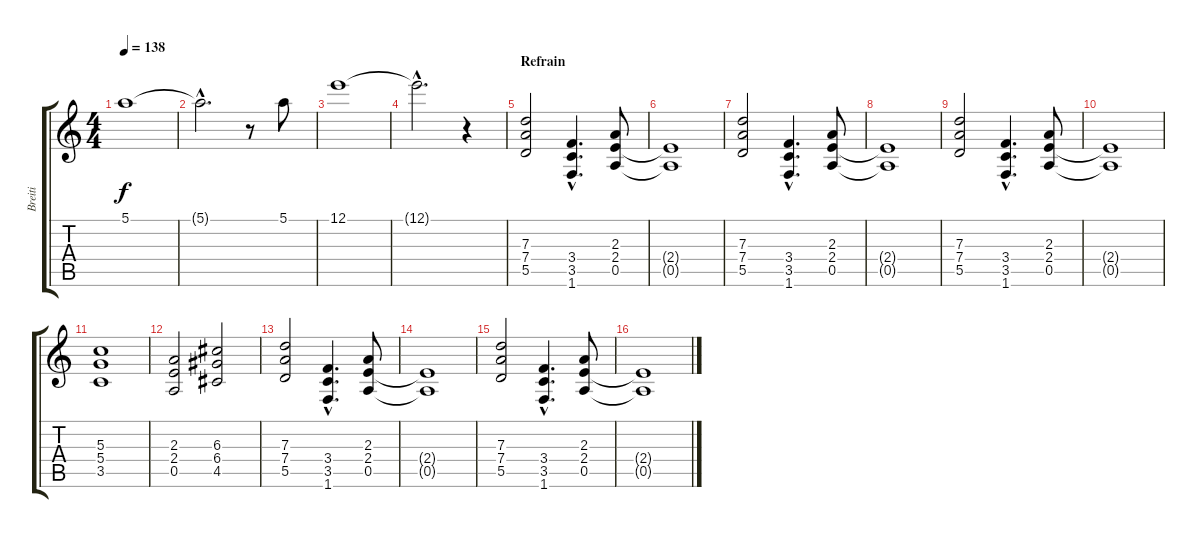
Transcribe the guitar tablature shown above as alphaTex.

\track ("Breiti" "Breiti") {instrument overdrivenguitar}
\staff {score tabs}
\tuning (E4 B3 G3 D3 A2 E2) {hide}
\ts (4 4)
\tempo 138
\clef g2
\ks c
5.1.1{dy f} |
5.1{hac t}.2{d} r.8 5.1.8 |
12.1.1 |
12.1{hac t}.2{d} r.4 |
\section ("" "Refrain")
(7.3 7.4 5.5).2 (3.4{hac} 3.5{hac} 1.6{hac}).4{d} (2.3 2.4 0.5).8 |
(2.4{t} 0.5{t}).1 |
(7.3 7.4 5.5).2 (3.4{hac} 3.5{hac} 1.6{hac}).4{d} (2.3 2.4 0.5).8 |
(2.4{t} 0.5{t}).1 |
(7.3 7.4 5.5).2 (3.4{hac} 3.5{hac} 1.6{hac}).4{d} (2.3 2.4 0.5).8 |
(2.4{t} 0.5{t}).1 |
(5.3 5.4 3.5).1 |
(2.3 2.4 0.5).2 (6.3 6.4 4.5).2 |
(7.3 7.4 5.5).2 (3.4{hac} 3.5{hac} 1.6{hac}).4{d} (2.3 2.4 0.5).8 |
(2.4{t} 0.5{t}).1 |
(7.3 7.4 5.5).2 (3.4{hac} 3.5{hac} 1.6{hac}).4{d} (2.3 2.4 0.5).8 |
(2.4{t} 0.5{t}).1
